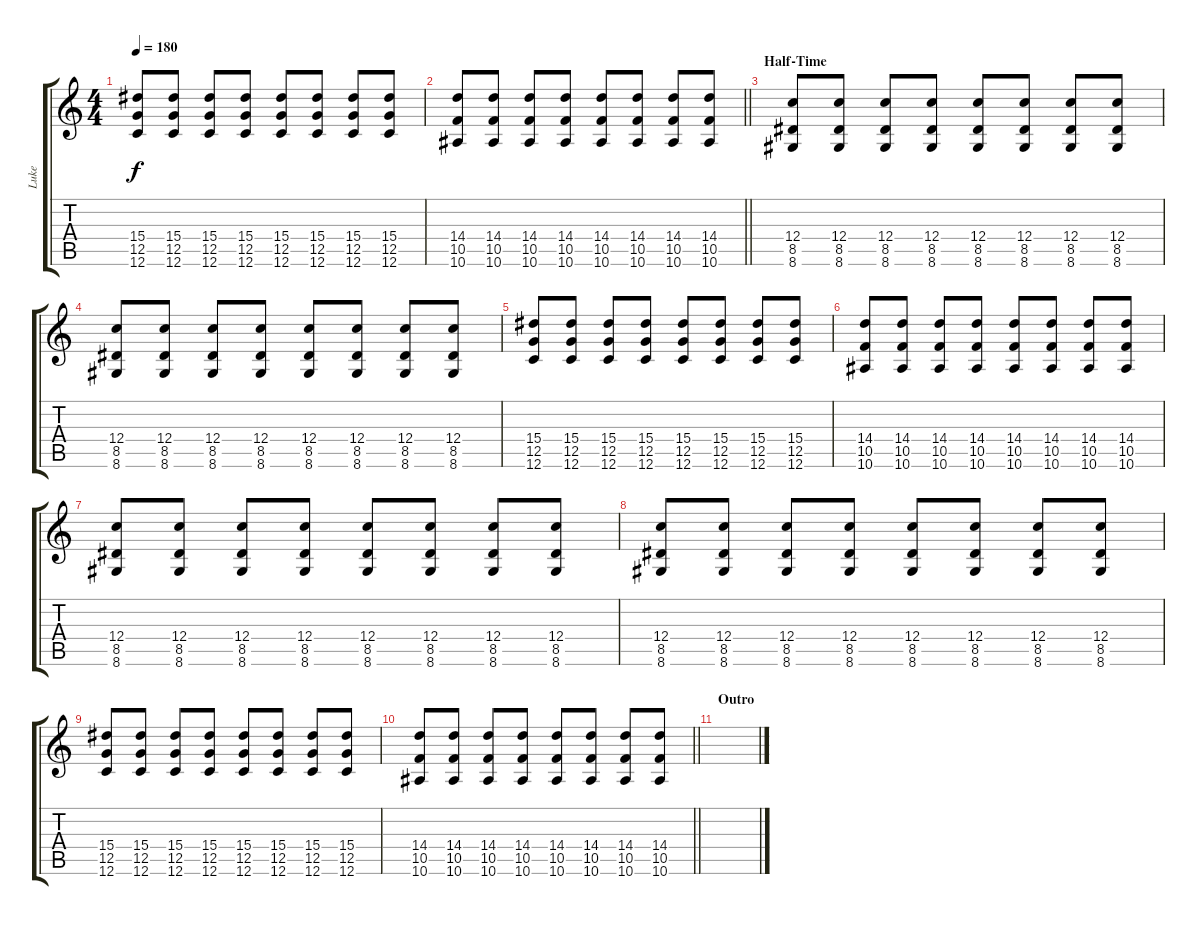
\track ("Luke" "Luke") {instrument overdrivenguitar}
\staff {score tabs}
\tuning (D4 A3 F3 C3 G2 C2) {hide}
\ts (4 4)
\tempo 180
\clef g2
\ks c
(15.4 12.5 12.6).8{dy f} (15.4 12.5 12.6).8 (15.4 12.5 12.6).8 (15.4 12.5 12.6).8 (15.4 12.5 12.6).8 (15.4 12.5 12.6).8 (15.4 12.5 12.6).8 (15.4 12.5 12.6).8 |
\barLineRight lightlight
(14.4 10.5 10.6).8 (14.4 10.5 10.6).8 (14.4 10.5 10.6).8 (14.4 10.5 10.6).8 (14.4 10.5 10.6).8 (14.4 10.5 10.6).8 (14.4 10.5 10.6).8 (14.4 10.5 10.6).8 |
\section ("" "Half-Time")
(12.4 8.5 8.6).8 (12.4 8.5 8.6).8 (12.4 8.5 8.6).8 (12.4 8.5 8.6).8 (12.4 8.5 8.6).8 (12.4 8.5 8.6).8 (12.4 8.5 8.6).8 (12.4 8.5 8.6).8 |
(12.4 8.5 8.6).8 (12.4 8.5 8.6).8 (12.4 8.5 8.6).8 (12.4 8.5 8.6).8 (12.4 8.5 8.6).8 (12.4 8.5 8.6).8 (12.4 8.5 8.6).8 (12.4 8.5 8.6).8 |
(15.4 12.5 12.6).8 (15.4 12.5 12.6).8 (15.4 12.5 12.6).8 (15.4 12.5 12.6).8 (15.4 12.5 12.6).8 (15.4 12.5 12.6).8 (15.4 12.5 12.6).8 (15.4 12.5 12.6).8 |
(14.4 10.5 10.6).8 (14.4 10.5 10.6).8 (14.4 10.5 10.6).8 (14.4 10.5 10.6).8 (14.4 10.5 10.6).8 (14.4 10.5 10.6).8 (14.4 10.5 10.6).8 (14.4 10.5 10.6).8 |
(12.4 8.5 8.6).8 (12.4 8.5 8.6).8 (12.4 8.5 8.6).8 (12.4 8.5 8.6).8 (12.4 8.5 8.6).8 (12.4 8.5 8.6).8 (12.4 8.5 8.6).8 (12.4 8.5 8.6).8 |
(12.4 8.5 8.6).8 (12.4 8.5 8.6).8 (12.4 8.5 8.6).8 (12.4 8.5 8.6).8 (12.4 8.5 8.6).8 (12.4 8.5 8.6).8 (12.4 8.5 8.6).8 (12.4 8.5 8.6).8 |
(15.4 12.5 12.6).8 (15.4 12.5 12.6).8 (15.4 12.5 12.6).8 (15.4 12.5 12.6).8 (15.4 12.5 12.6).8 (15.4 12.5 12.6).8 (15.4 12.5 12.6).8 (15.4 12.5 12.6).8 |
\barLineRight lightlight
(14.4 10.5 10.6).8 (14.4 10.5 10.6).8 (14.4 10.5 10.6).8 (14.4 10.5 10.6).8 (14.4 10.5 10.6).8 (14.4 10.5 10.6).8 (14.4 10.5 10.6).8 (14.4 10.5 10.6).8 |
\section ("" "Outro")
